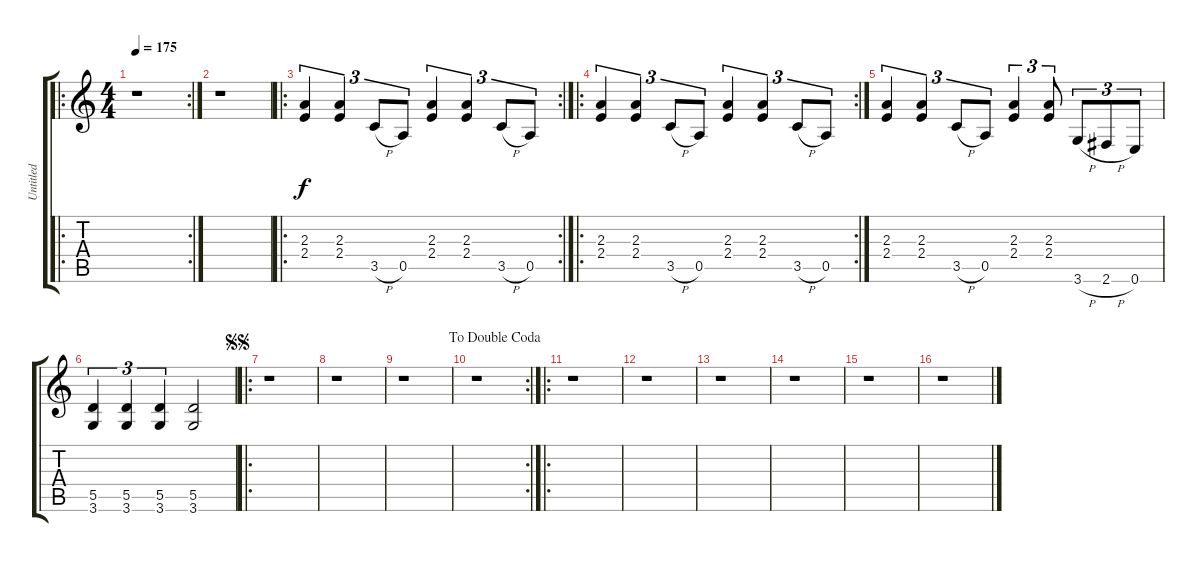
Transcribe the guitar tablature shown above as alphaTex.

\track ("Untitled" "Untitled") {instrument distortionguitar}
\staff {score tabs}
\tuning (E4 B3 G3 D3 A2 E2) {hide}
\ro
\rc 2
\ts (4 4)
\tempo 175
\clef g2
\ks c
r.1{dy f instrument distortionguitar} |
r.1 |
\ro
\rc 2
(2.3 2.4).4{tu (3 2)} (2.3 2.4).4{tu (3 2)} 3.5{h}.8{tu (3 2)} 0.5.8{tu (3 2)} (2.3 2.4).4{tu (3 2)} (2.3 2.4).4{tu (3 2)} 3.5{h}.8{tu (3 2)} 0.5.8{tu (3 2)} |
\ro
\rc 2
(2.3 2.4).4{tu (3 2)} (2.3 2.4).4{tu (3 2)} 3.5{h}.8{tu (3 2)} 0.5.8{tu (3 2)} (2.3 2.4).4{tu (3 2)} (2.3 2.4).4{tu (3 2)} 3.5{h}.8{tu (3 2)} 0.5.8{tu (3 2)} |
(2.3 2.4).4{tu (3 2)} (2.3 2.4).4{tu (3 2)} 3.5{h}.8{tu (3 2)} 0.5.8{tu (3 2)} (2.3 2.4).4{tu (3 2)} (2.3 2.4).8{tu (3 2)} 3.6{h}.8{tu (3 2)} 2.6{h}.8{tu (3 2)} 0.6.8{tu (3 2)} |
(5.5 3.6).4{tu (3 2)} (5.5 3.6).4{tu (3 2)} (5.5 3.6).4{tu (3 2)} (5.5 3.6).2 |
\ro
\jump segnosegno
r.1 |
r.1 |
r.1 |
\rc 2
\jump dadoublecoda
r.1 |
\ro
r.1 |
r.1 |
r.1 |
r.1 |
r.1 |
r.1
